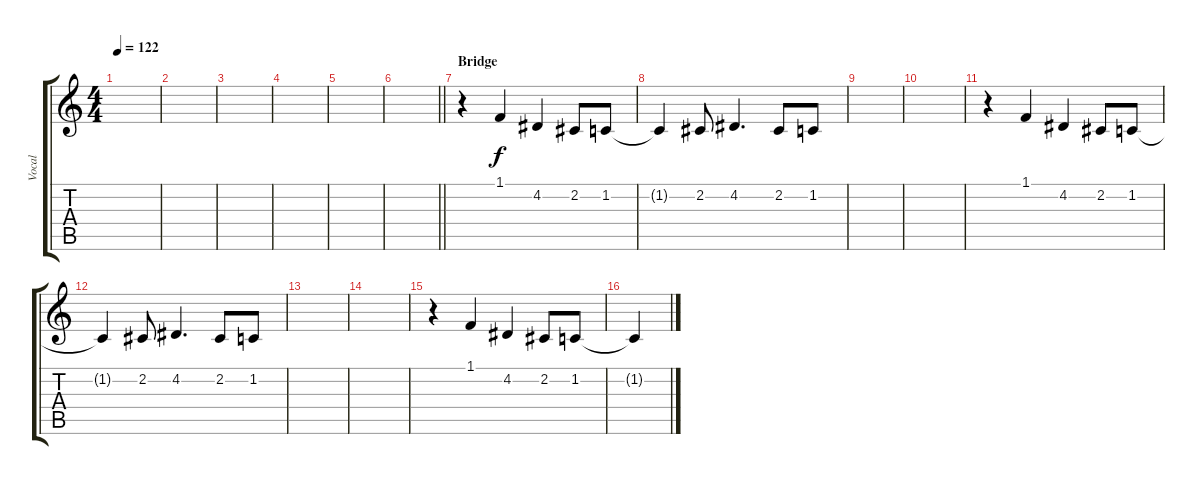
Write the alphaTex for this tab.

\track ("Vocal" "Vocal") {instrument clarinet}
\staff {score tabs}
\tuning (E4 B3 G3 D3 A2 E2) {hide}
\ts (4 4)
\tempo 122
\clef g2
\ks c
|
|
|
|
|
\barLineRight lightlight
|
\section ("" "Bridge")
r.4 1.1.4 4.2.4 2.2.8 1.2.8 |
1.2{t}.4 2.2.8 4.2.4{d} 2.2.8 1.2.8 |
|
|
r.4 1.1.4 4.2.4 2.2.8 1.2.8 |
1.2{t}.4 2.2.8 4.2.4{d} 2.2.8 1.2.8 |
|
|
r.4 1.1.4 4.2.4 2.2.8 1.2.8 |
1.2{t}.4
